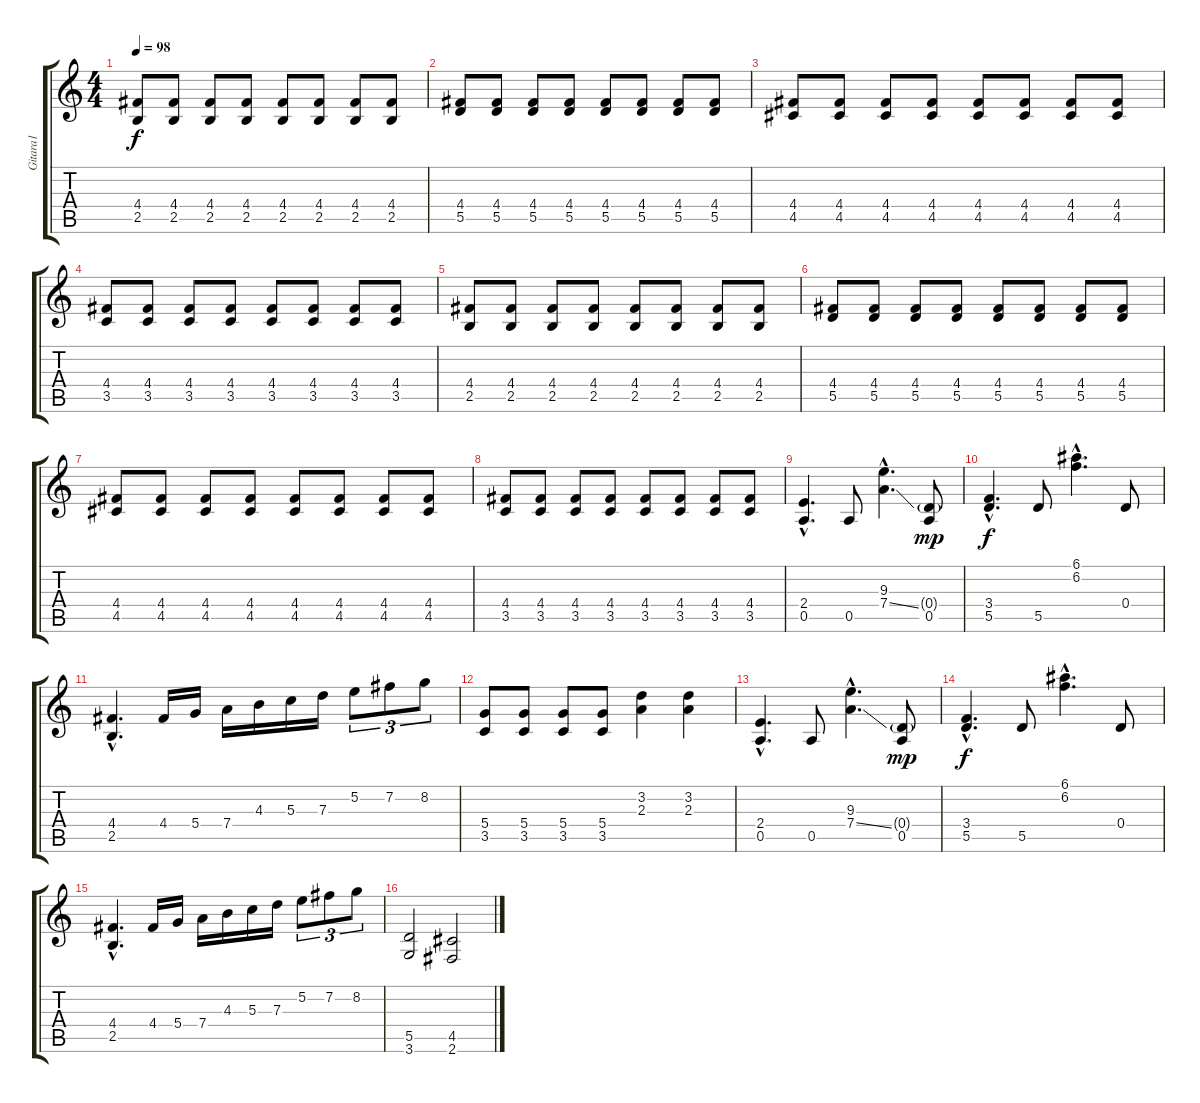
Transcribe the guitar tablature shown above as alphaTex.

\track ("Gitara1" "Gitara1") {instrument distortionguitar}
\staff {score tabs}
\tuning (E4 B3 G3 D3 A2 E2) {hide}
\ts (4 4)
\tempo 98
\clef g2
\ks c
(4.4 2.5).8{dy f} (4.4 2.5).8 (4.4 2.5).8 (4.4 2.5).8 (4.4 2.5).8 (4.4 2.5).8 (4.4 2.5).8 (4.4 2.5).8 |
(4.4 5.5).8 (4.4 5.5).8 (4.4 5.5).8 (4.4 5.5).8 (4.4 5.5).8 (4.4 5.5).8 (4.4 5.5).8 (4.4 5.5).8 |
(4.4 4.5).8 (4.4 4.5).8 (4.4 4.5).8 (4.4 4.5).8 (4.4 4.5).8 (4.4 4.5).8 (4.4 4.5).8 (4.4 4.5).8 |
(4.4 3.5).8 (4.4 3.5).8 (4.4 3.5).8 (4.4 3.5).8 (4.4 3.5).8 (4.4 3.5).8 (4.4 3.5).8 (4.4 3.5).8 |
(4.4 2.5).8 (4.4 2.5).8 (4.4 2.5).8 (4.4 2.5).8 (4.4 2.5).8 (4.4 2.5).8 (4.4 2.5).8 (4.4 2.5).8 |
(4.4 5.5).8 (4.4 5.5).8 (4.4 5.5).8 (4.4 5.5).8 (4.4 5.5).8 (4.4 5.5).8 (4.4 5.5).8 (4.4 5.5).8 |
(4.4 4.5).8 (4.4 4.5).8 (4.4 4.5).8 (4.4 4.5).8 (4.4 4.5).8 (4.4 4.5).8 (4.4 4.5).8 (4.4 4.5).8 |
(4.4 3.5).8 (4.4 3.5).8 (4.4 3.5).8 (4.4 3.5).8 (4.4 3.5).8 (4.4 3.5).8 (4.4 3.5).8 (4.4 3.5).8 |
(2.4{hac} 0.5{hac}).4{d} 0.5.8 (9.3{hac} 7.4{ss hac}).4{d} (0.4{g} 0.5).8{dy mp} |
(3.4{hac} 5.5{hac}).4{d dy f} 5.5.8 (6.1{hac} 6.2{hac}).4{d} 0.4.8 |
(4.4{hac} 2.5{hac}).4{d} 4.4.16 5.4.16 7.4.16 4.3.16 5.3.16 7.3.16 5.2.8{tu (3 2)} 7.2.8{tu (3 2)} 8.2.8{tu (3 2)} |
(5.4 3.5).8 (5.4 3.5).8 (5.4 3.5).8 (5.4 3.5).8 (3.2 2.3).4 (3.2 2.3).4 |
(2.4{hac} 0.5{hac}).4{d} 0.5.8 (9.3{hac} 7.4{ss hac}).4{d} (0.4{g} 0.5).8{dy mp} |
(3.4{hac} 5.5{hac}).4{d dy f} 5.5.8 (6.1{hac} 6.2{hac}).4{d} 0.4.8 |
(4.4{hac} 2.5{hac}).4{d} 4.4.16 5.4.16 7.4.16 4.3.16 5.3.16 7.3.16 5.2.8{tu (3 2)} 7.2.8{tu (3 2)} 8.2.8{tu (3 2)} |
(5.5 3.6).2 (4.5 2.6).2
